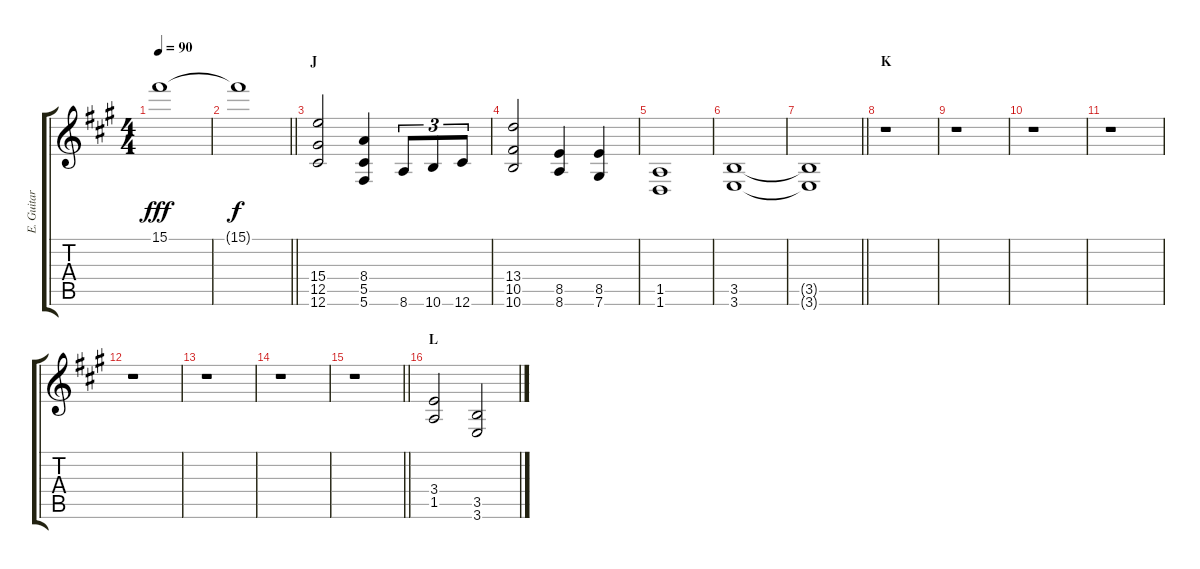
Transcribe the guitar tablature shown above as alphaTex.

\track ("E. Guitar I" "E. Guitar ") {instrument overdrivenguitar}
\staff {score tabs}
\tuning (Eb4 Bb3 Gb3 Db3 Ab2 Db2) {hide}
\ts (4 4)
\tempo 90
\clef g2
\ks a
15.1.1{dy fff} |
\barLineRight lightlight
15.1{t}.1{dy f} |
\section ("" "J")
(15.4 12.5 12.6).2 (8.4 5.5 5.6).4 8.6.8{tu (3 2)} 10.6.8{tu (3 2)} 12.6.8{tu (3 2)} |
(13.4 10.5 10.6).2 (8.5 8.6).4 (8.5 7.6).4 |
(1.5 1.6).1 |
(3.5 3.6).1 |
\barLineRight lightlight
(3.5{t} 3.6{t}).1 |
\section ("" "K")
r.1 |
r.1 |
r.1 |
r.1 |
r.1 |
r.1 |
r.1 |
\barLineRight lightlight
r.1 |
\section ("" "L")
(3.4 1.5).2 (3.5 3.6).2
